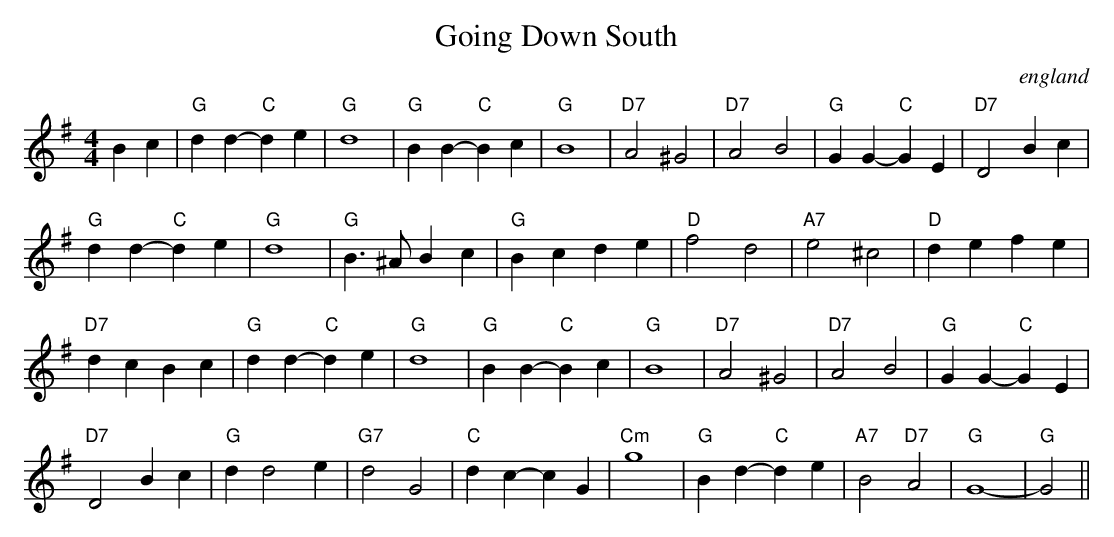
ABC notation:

X:1
T:Going Down South
O:england
M:4/4
L:1/4
K:G
Bc |"G"dd -"C"de|"G"d4|"G"BB -"C"Bc|"G"B4|"D7"A2 ^G2|"D7"A2 B2|"G"GG -"C"GE|\
"D7"D2 Bc|
"G"dd -"C"de|"G"d4|"G"B3/2^A/2 Bc|"G"Bc de|"D"f2 d2|"A7"e2 ^c2|"D"de fe|
"D7"dc Bc|"G"dd -"C"de|"G"d4|"G"BB -"C"Bc|"G"B4|"D7"A2 ^G2|"D7"A2 B2|\
"G"GG -"C"GE|
"D7"D2 Bc|"G"dd2e|"G7"d2 G2|"C"dc -cG|"Cm"g4|"G"Bd -"C"de|"A7"B2 "D7"A2|"G"G4-\
|"G"G2 ||
